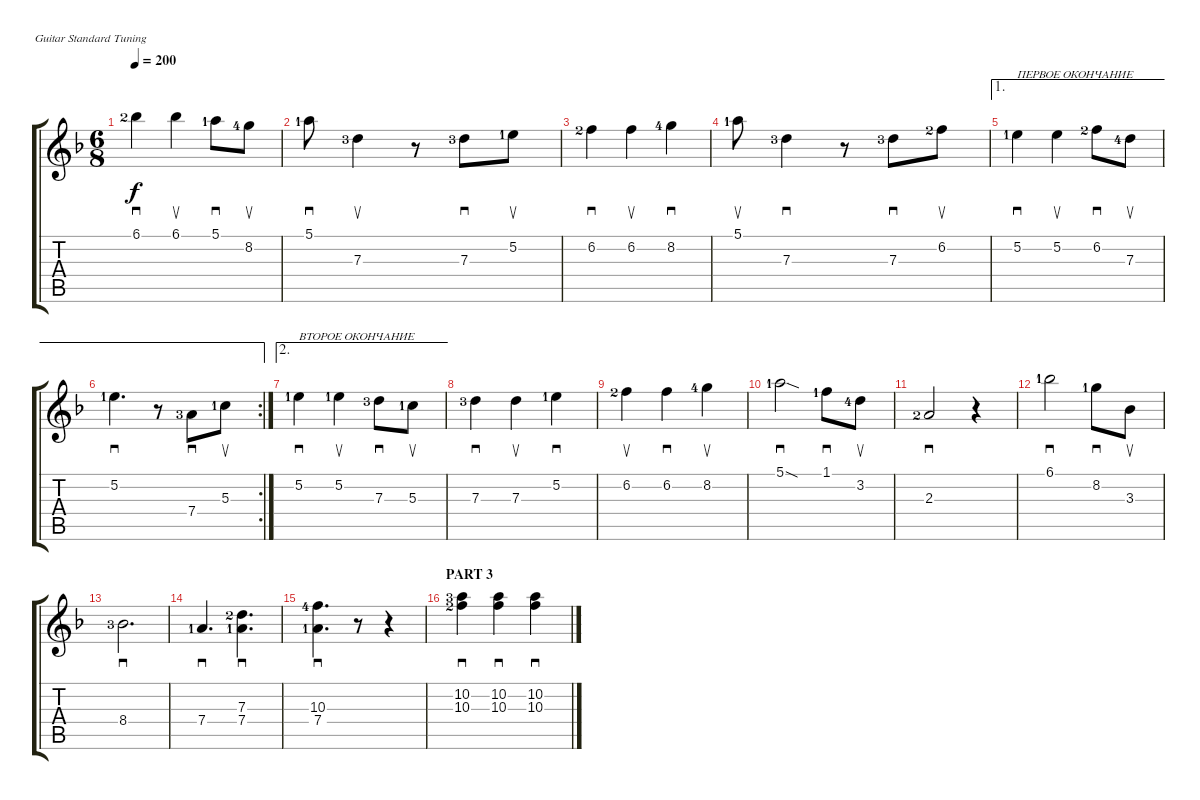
\bracketExtendMode groupsimilarinstruments
\singleTrackTrackNamePolicy hidden
\multiTrackTrackNamePolicy hidden
\firstSystemTrackNameOrientation horizontal
\otherSystemsTrackNameOrientation horizontal
\chordDiagramsInScore
\track ("Track 1" "S-Gt") {solo instrument acousticguitarsteel}
\staff {score tabs}
\tuning (E4 B3 G3 D3 A2 E2)
\ts (6 8)
\tempo 200
\clef g2
\ks f
6.1{lf 3}.4{sd dy f} 6.1.4{su} 5.1{lf 2}.8{sd} 8.2{lf 5}.8{su} |
5.1{lf 2}.8{sd} 7.3{lf 4}.4{su} r.8 7.3{lf 4}.8{sd} 5.2{lf 2}.8{su} |
6.2{lf 3}.4{sd} 6.2.4{su} 8.2{lf 5}.4{sd} |
5.1{lf 2}.8{su} 7.3{lf 4}.4{sd} r.8 7.3{lf 4}.8{sd} 6.2{lf 3}.8{su} |
\ae 1
5.2{lf 2}.4{sd txt "ПЕРВОЕ ОКОНЧАНИЕ"} 5.2.4{su} 6.2{lf 3}.8{sd} 7.3{lf 5}.8{su} |
\ae 1
\rc 2
5.2{lf 2}.4{d sd} r.8 7.4{lf 4}.8{sd} 5.3{lf 2}.8{su} |
\ae 2
5.2{lf 2}.4{sd txt "ВТОРОЕ ОКОНЧАНИЕ"} 5.2{lf 2}.4{su} 7.3{lf 4}.8{sd} 5.3{lf 2}.8{su} |
7.3{lf 4}.4{sd} 7.3.4{su} 5.2{lf 2}.4{sd} |
6.2{lf 3}.4{su} 6.2.4{sd} 8.2{lf 5}.4{su} |
5.1{sod lf 2}.2{sd} 1.1{lf 2}.8{sd} 3.2{lf 5}.8{su} |
2.3{lf 3}.2{sd} r.4 |
6.1{lf 2}.2{sd} 8.2{lf 2}.8{sd} 3.3.8{su} |
8.4{lf 4}.2{d sd} |
7.4{lf 2}.4{d sd} (7.3{lf 3} 7.4{lf 2}).4{d sd} |
(10.3{lf 5} 7.4{lf 2}).4{d sd} r.8 r.4 |
\section ("" "PART 3")
(10.2{lf 4} 10.3{lf 3}).4{sd} (10.2 10.3).4{sd} (10.2 10.3).4{sd}
